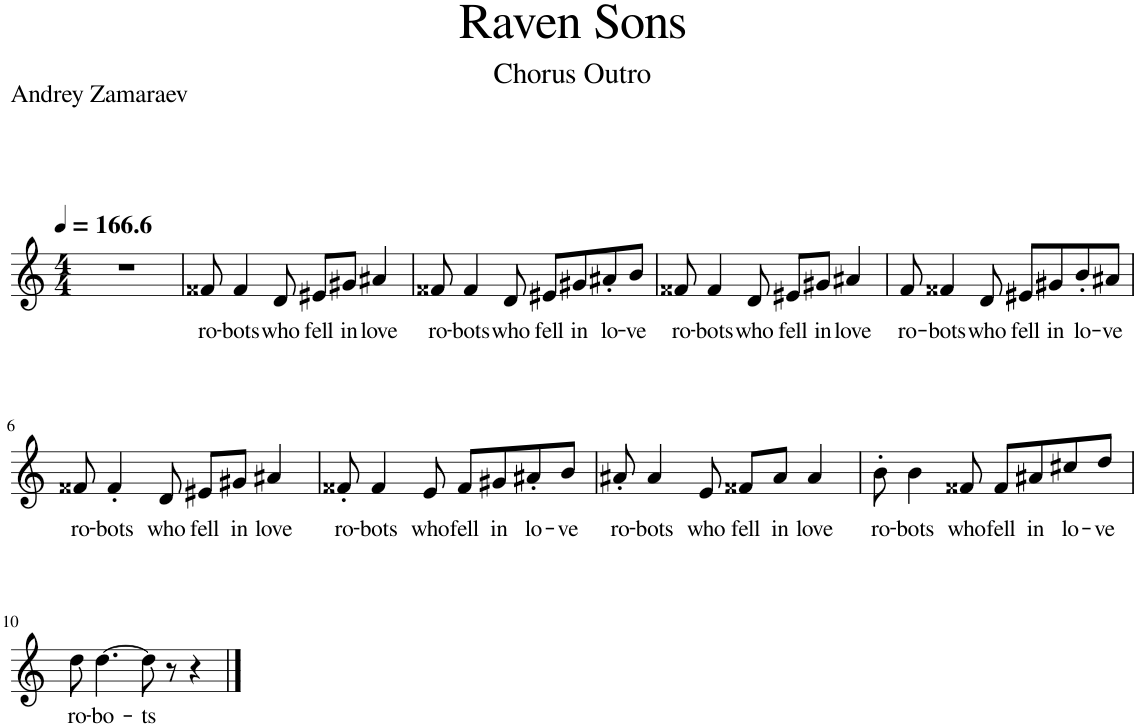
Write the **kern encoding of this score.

**kern	**text
*part1	*part1
*staff1	*staff1
*I"Voice	*
*I'Vo.	*
*clefG2	*
*k[]	*
*M4/4	*
*MM167	*
=1	=1
1r	.
=2	=2
!	!LO:LY:b
8f##X/	ro-
!	!LO:LY:b
4f##/	-bots
!	!LO:LY:b
8d/	who
!	!LO:LY:b
8e#X/L	fell
!	!LO:LY:b
8g#X/J	in
!	!LO:LY:b
4a#X/	love
=3	=3
!	!LO:LY:b
8f##X/	ro-
!	!LO:LY:b
4f##/	-bots
!	!LO:LY:b
8d/	who
!	!LO:LY:b
8e#X/L	fell
!	!LO:LY:b
8g#X/	in
!	!LO:LY:b
8a#X'/	lo-
!	!LO:LY:b
8b/J	-ve
=4	=4
!	!LO:LY:b
8f##X/	ro-
!	!LO:LY:b
4f##/	-bots
!	!LO:LY:b
8d/	who
!	!LO:LY:b
8e#X/L	fell
!	!LO:LY:b
8g#X/J	in
!	!LO:LY:b
4a#X/	love
=5	=5
!	!LO:LY:b
8f/	ro-
!	!LO:LY:b
4f##X/	-bots
!	!LO:LY:b
8d/	who
!	!LO:LY:b
8e#X/L	fell
!	!LO:LY:b
8g#X/	in
!	!LO:LY:b
8b'/	lo-
!	!LO:LY:b
8a#X/J	-ve
!!LO:LB:g=z
=6	=6
!	!LO:LY:b
8f##X/	ro-
!	!LO:LY:b
4f##'/	-bots
!	!LO:LY:b
8d/	who
!	!LO:LY:b
8e#X/L	fell
!	!LO:LY:b
8g#X/J	in
!	!LO:LY:b
4a#X/	love
=7	=7
!	!LO:LY:b
8f##X'/	ro-
!	!LO:LY:b
4f##/	-bots
!	!LO:LY:b
8e/	who
!	!LO:LY:b
8f##/L	fell
!	!LO:LY:b
8g#X/	in
!	!LO:LY:b
8a#X'/	lo-
!	!LO:LY:b
8b/J	-ve
=8	=8
!	!LO:LY:b
8a#X'/	ro-
!	!LO:LY:b
4a#/	-bots
!	!LO:LY:b
8e/	who
!	!LO:LY:b
8f##X/L	fell
!	!LO:LY:b
8a#/J	in
!	!LO:LY:b
4a#/	love
=9	=9
!	!LO:LY:b
8b'\	ro-
!	!LO:LY:b
4b\	-bots
!	!LO:LY:b
8f##X/	who
!	!LO:LY:b
8f##/L	fell
!	!LO:LY:b
8a#X/	in
!	!LO:LY:b
8cc#X/	lo-
!	!LO:LY:b
8dd/J	-ve
!!LO:LB:g=z
=10	=10
!	!LO:LY:b
8dd\	ro-
!	!LO:LY:b
[4.dd\	-bo-
!	!LO:LY:b
8dd\]	-ts
8r	.
4r	.
==	==
*-	*-
